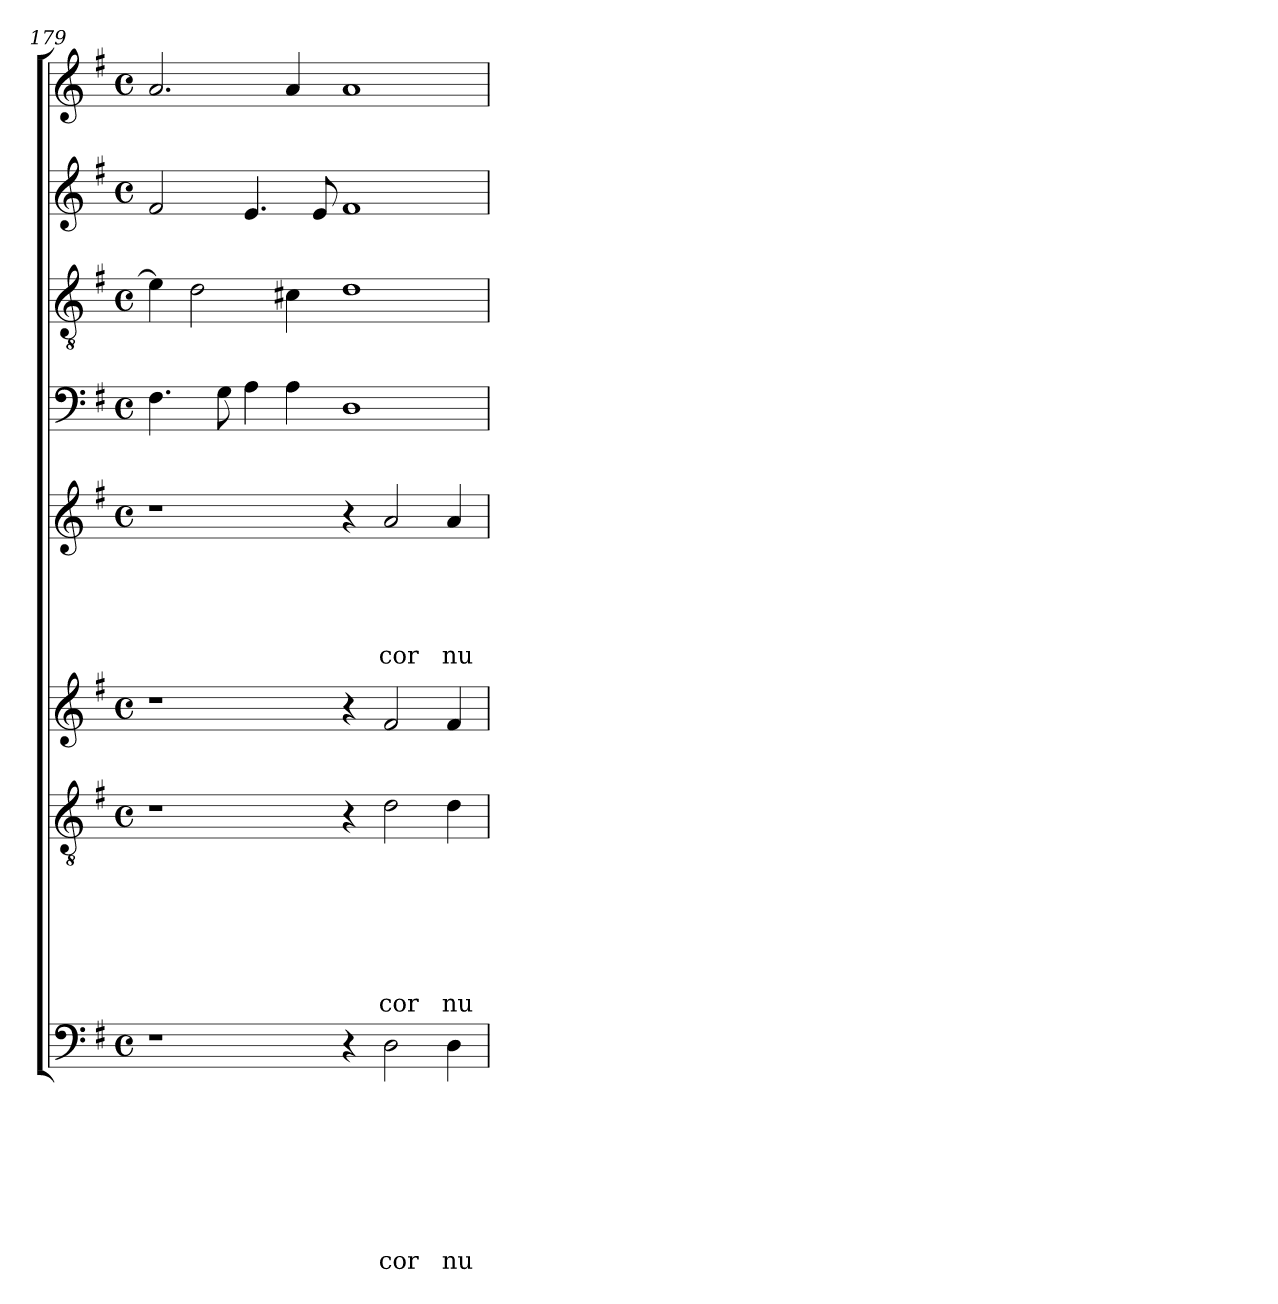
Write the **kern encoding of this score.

**kern	**text	**text	**text	**text	**text	**text	**text	**text	**kern	**text	**text	**text	**text	**text	**text	**text	**kern	**kern	**text	**text	**text	**text	**text	**kern	**kern	**kern	**kern
*part8	*part8	*part8	*part8	*part8	*part8	*part8	*part8	*part8	*part7	*part7	*part7	*part7	*part7	*part7	*part7	*part7	*part6	*part5	*part5	*part5	*part5	*part5	*part5	*part4	*part3	*part2	*part1
*staff8	*staff8	*staff8	*staff8	*staff8	*staff8	*staff8	*staff8	*staff8	*staff7	*staff7	*staff7	*staff7	*staff7	*staff7	*staff7	*staff7	*staff6	*staff5	*staff5	*staff5	*staff5	*staff5	*staff5	*staff4	*staff3	*staff2	*staff1
*clefF4	*	*	*	*	*	*	*	*	*clefGv2	*	*	*	*	*	*	*	*clefG2	*clefG2	*	*	*	*	*	*clefF4	*clefGv2	*clefG2	*clefG2
*k[f#]	*	*	*	*	*	*	*	*	*k[f#]	*	*	*	*	*	*	*	*k[f#]	*k[f#]	*	*	*	*	*	*k[f#]	*k[f#]	*k[f#]	*k[f#]
*G:	*	*	*	*	*	*	*	*	*G:	*	*	*	*	*	*	*	*G:	*G:	*	*	*	*	*	*G:	*G:	*G:	*G:
*M4/4	*	*	*	*	*	*	*	*	*M4/4	*	*	*	*	*	*	*	*M4/4	*M4/4	*	*	*	*	*	*M4/4	*M4/4	*M4/4	*M4/4
*met(c)	*	*	*	*	*	*	*	*	*met(c)	*	*	*	*	*	*	*	*met(c)	*met(c)	*	*	*	*	*	*met(c)	*met(c)	*met(c)	*met(c)
=179	=179	=179	=179	=179	=179	=179	=179	=179	=179	=179	=179	=179	=179	=179	=179	=179	=179	=179	=179	=179	=179	=179	=179	=179	=179	=179	=179
1r	.	.	.	.	.	.	.	.	1r	.	.	.	.	.	.	.	1r	1r	.	.	.	.	.	4.F#\	4e\]	2f#/	2.a/
.	.	.	.	.	.	.	.	.	.	.	.	.	.	.	.	.	.	.	.	.	.	.	.	.	2d\	.	.
.	.	.	.	.	.	.	.	.	.	.	.	.	.	.	.	.	.	.	.	.	.	.	.	8G\	.	.	.
.	.	.	.	.	.	.	.	.	.	.	.	.	.	.	.	.	.	.	.	.	.	.	.	4A\	.	4.e/	.
.	.	.	.	.	.	.	.	.	.	.	.	.	.	.	.	.	.	.	.	.	.	.	.	4A\	4c#X\	.	4a/
.	.	.	.	.	.	.	.	.	.	.	.	.	.	.	.	.	.	.	.	.	.	.	.	.	.	8e/	.
4r	.	.	.	.	.	.	.	.	4r	.	.	.	.	.	.	.	4r	4r	.	.	.	.	.	1D	1d	1f#	1a
!	!	!	!	!	!	!	!	!LO:LY:b	!	!	!	!	!	!	!	!LO:LY:b	!	!	!	!	!	!	!LO:LY:b	!	!	!	!
2D\	.	.	.	.	.	.	.	cor	2d\	.	.	.	.	.	.	cor	2f#/	2a/	.	.	.	.	cor	.	.	.	.
!	!	!	!	!	!	!	!	!LO:LY:b	!	!	!	!	!	!	!	!LO:LY:b	!	!	!	!	!	!	!LO:LY:b	!	!	!	!
4D\	.	.	.	.	.	.	.	nu	4d\	.	.	.	.	.	.	nu	4f#/	4a/	.	.	.	.	nu	.	.	.	.
=	=	=	=	=	=	=	=	=	=	=	=	=	=	=	=	=	=	=	=	=	=	=	=	=	=	=	=
*-	*-	*-	*-	*-	*-	*-	*-	*-	*-	*-	*-	*-	*-	*-	*-	*-	*-	*-	*-	*-	*-	*-	*-	*-	*-	*-	*-
